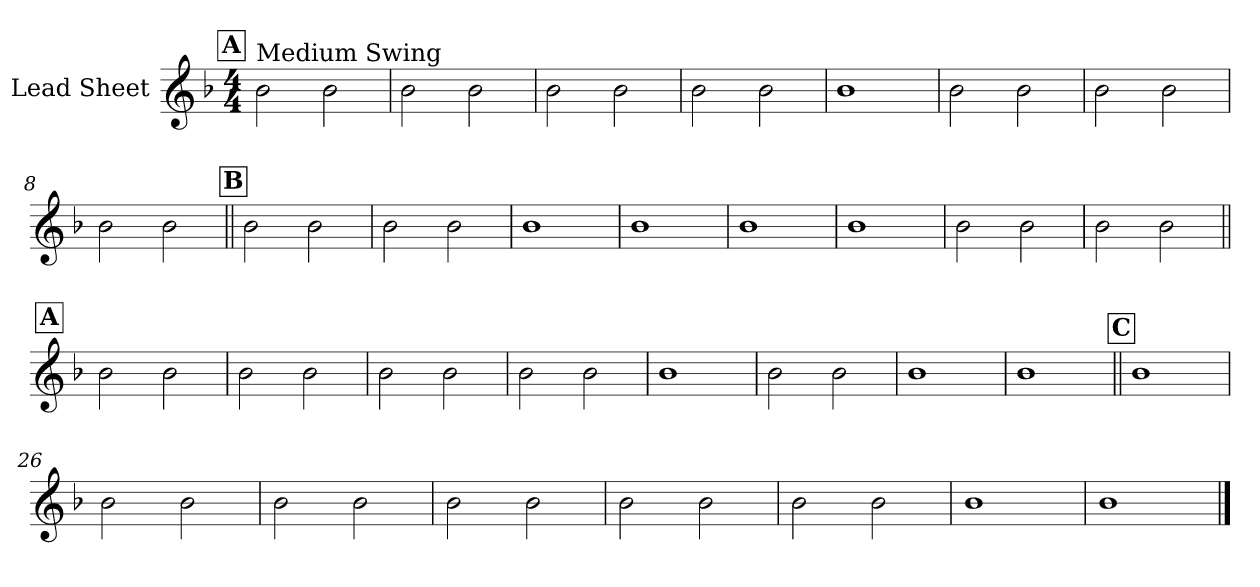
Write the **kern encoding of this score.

**kern
*part1
*staff1
*I"Lead Sheet
*clefG2
*k[b-]
*F:
*M4/4
!!LO:REH:place=s1:a:fs=14:t=A
=1
!LO:TX:a:t=Medium Swing
2b-\
2b-\
=2
2b-\
2b-\
=3
2b-\
2b-\
=4
2b-\
2b-\
!!LO:LB:g=z
=5
1b-
=6
2b-\
2b-\
=7
2b-\
2b-\
=8
2b-\
2b-\
!!LO:LB:g=z
!!LO:REH:place=s1:a:fs=14:t=B
=9||
2b-\
2b-\
=10
2b-\
2b-\
=11
1b-
=12
1b-
!!LO:LB:g=z
=13
1b-
=14
1b-
=15
2b-\
2b-\
=16
2b-\
2b-\
!!LO:LB:g=z
!!LO:REH:place=s1:a:fs=14:t=A
=17||
2b-\
2b-\
=18
2b-\
2b-\
=19
2b-\
2b-\
=20
2b-\
2b-\
!!LO:LB:g=z
=21
1b-
=22
2b-\
2b-\
=23
1b-
=24
1b-
!!LO:LB:g=z
!!LO:REH:place=s1:a:fs=14:t=C
=25||
1b-
=26
2b-\
2b-\
=27
2b-\
2b-\
=28
2b-\
2b-\
!!LO:LB:g=z
=29
2b-\
2b-\
=30
2b-\
2b-\
=31
1b-
=32
1b-
==
*-
